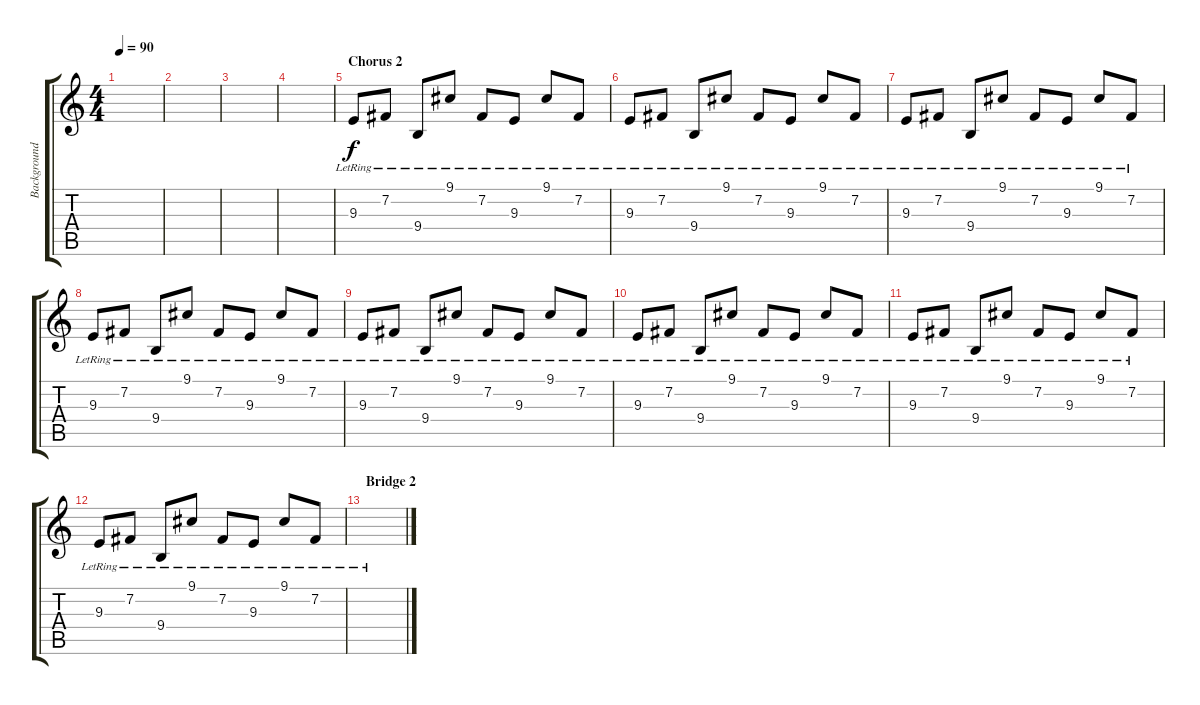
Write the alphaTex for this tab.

\track ("Background Chorus keys" "Background") {instrument fx7echoes}
\staff {score tabs}
\tuning (E4 B3 G3 D3 A2 E2) {hide}
\ts (4 4)
\tempo 90
\clef g2
\ks c
|
|
|
|
\section ("" "Chorus 2")
9.3{lr}.8 7.2{lr}.8 9.4{lr}.8 9.1{lr}.8 7.2{lr}.8 9.3{lr}.8 9.1{lr}.8 7.2{lr}.8 |
9.3{lr}.8 7.2{lr}.8 9.4{lr}.8 9.1{lr}.8 7.2{lr}.8 9.3{lr}.8 9.1{lr}.8 7.2{lr}.8 |
9.3{lr}.8 7.2{lr}.8 9.4{lr}.8 9.1{lr}.8 7.2{lr}.8 9.3{lr}.8 9.1{lr}.8 7.2{lr}.8 |
9.3{lr}.8 7.2{lr}.8 9.4{lr}.8 9.1{lr}.8 7.2{lr}.8 9.3{lr}.8 9.1{lr}.8 7.2{lr}.8 |
9.3{lr}.8 7.2{lr}.8 9.4{lr}.8 9.1{lr}.8 7.2{lr}.8 9.3{lr}.8 9.1{lr}.8 7.2{lr}.8 |
9.3{lr}.8 7.2{lr}.8 9.4{lr}.8 9.1{lr}.8 7.2{lr}.8 9.3{lr}.8 9.1{lr}.8 7.2{lr}.8 |
9.3{lr}.8 7.2{lr}.8 9.4{lr}.8 9.1{lr}.8 7.2{lr}.8 9.3{lr}.8 9.1{lr}.8 7.2{lr}.8 |
9.3{lr}.8 7.2{lr}.8 9.4{lr}.8 9.1{lr}.8 7.2{lr}.8 9.3{lr}.8 9.1{lr}.8 7.2{lr}.8 |
\section ("" "Bridge 2")
